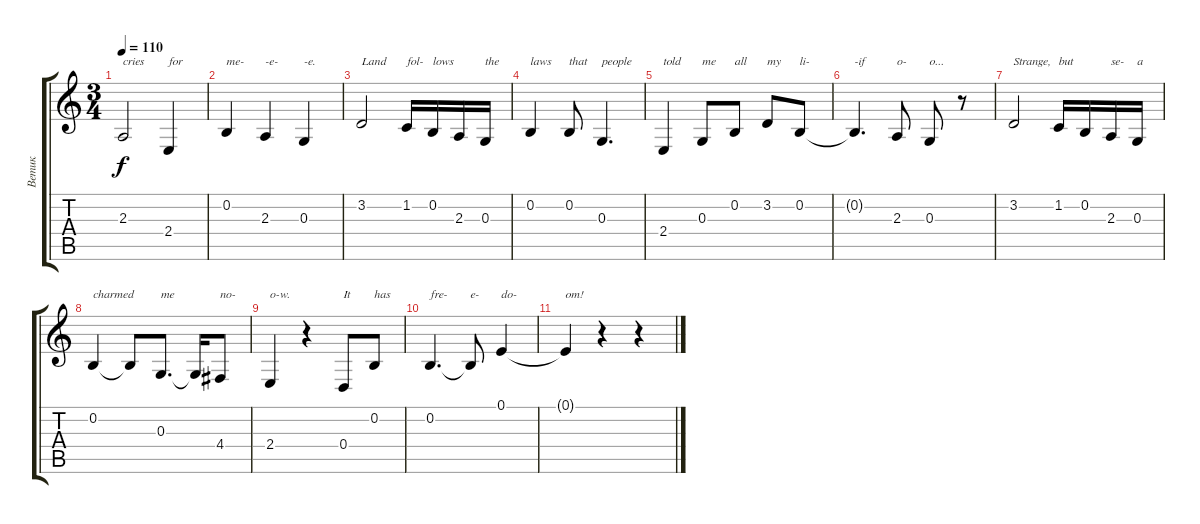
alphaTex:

\track ("Ветик" "Ветик") {instrument choiraahs}
\staff {score tabs}
\tuning (E4 B3 G3 D3 A2 E2) {hide}
\ts (3 4)
\tempo 110
\clef g2
\ks c
2.3.2{txt "cries" dy f} 2.4.4{txt "for"} |
0.2.4{txt "me-"} 2.3.4{txt "-e-"} 0.3.4{txt "-e."} |
3.2.2{txt "Land"} 1.2.16{txt "fol-"} 0.2.16{txt "lows"} 2.3.16 0.3.16{txt "the"} |
0.2.4{txt "laws"} 0.2.8{txt "that"} 0.3.4{d txt "people"} |
2.4.4{txt "told"} 0.3.8{txt "me"} 0.2.8{txt "all"} 3.2.8{txt "my"} 0.2.8{txt "li-"} |
0.2{t}.4{d txt "-if"} 2.3.8{txt "o-"} 0.3.8{txt "o..."} r.8 |
3.2.2{txt "Strange,"} 1.2.16{txt "but"} 0.2.16 2.3.16{txt "se-"} 0.3.16{txt "a"} |
0.2.4{txt "charmed"} 0.2{t}.8 0.3.8{d txt "me"} 0.3{t}.16 4.4.8{txt "no-"} |
2.4.4{txt "o-w."} r.4 0.4.8{txt "It"} 0.2.8{txt "has"} |
0.2.4{d txt "fre-"} 0.2{t}.8{txt "e-"} 0.1.4{txt "do-"} |
0.1{t}.4{txt "om!"} r.4 r.4
